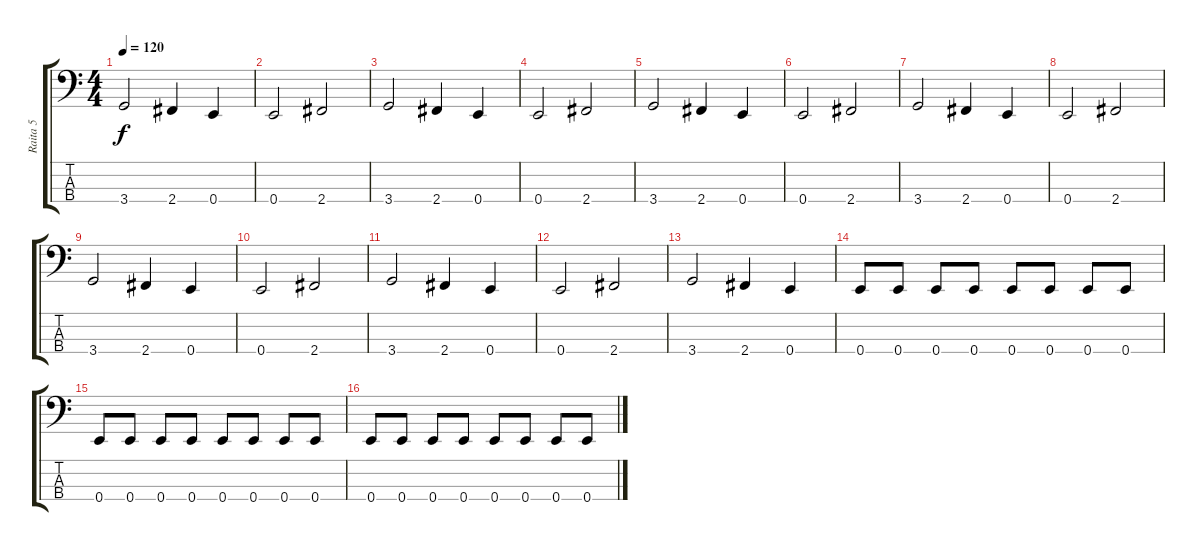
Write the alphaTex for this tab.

\track ("Raita 5" "Raita 5") {instrument electricbassfinger}
\staff {score tabs}
\tuning (G2 D2 A1 E1) {hide}
\ts (4 4)
\tempo 120
\clef f4
\ks c
3.4.2{dy f} 2.4.4 0.4.4 |
0.4.2 2.4.2 |
3.4.2 2.4.4 0.4.4 |
0.4.2 2.4.2 |
3.4.2 2.4.4 0.4.4 |
0.4.2 2.4.2 |
3.4.2 2.4.4 0.4.4 |
0.4.2 2.4.2 |
3.4.2 2.4.4 0.4.4 |
0.4.2 2.4.2 |
3.4.2 2.4.4 0.4.4 |
0.4.2 2.4.2 |
3.4.2 2.4.4 0.4.4 |
0.4.8 0.4.8 0.4.8 0.4.8 0.4.8 0.4.8 0.4.8 0.4.8 |
0.4.8 0.4.8 0.4.8 0.4.8 0.4.8 0.4.8 0.4.8 0.4.8 |
0.4.8 0.4.8 0.4.8 0.4.8 0.4.8 0.4.8 0.4.8 0.4.8
